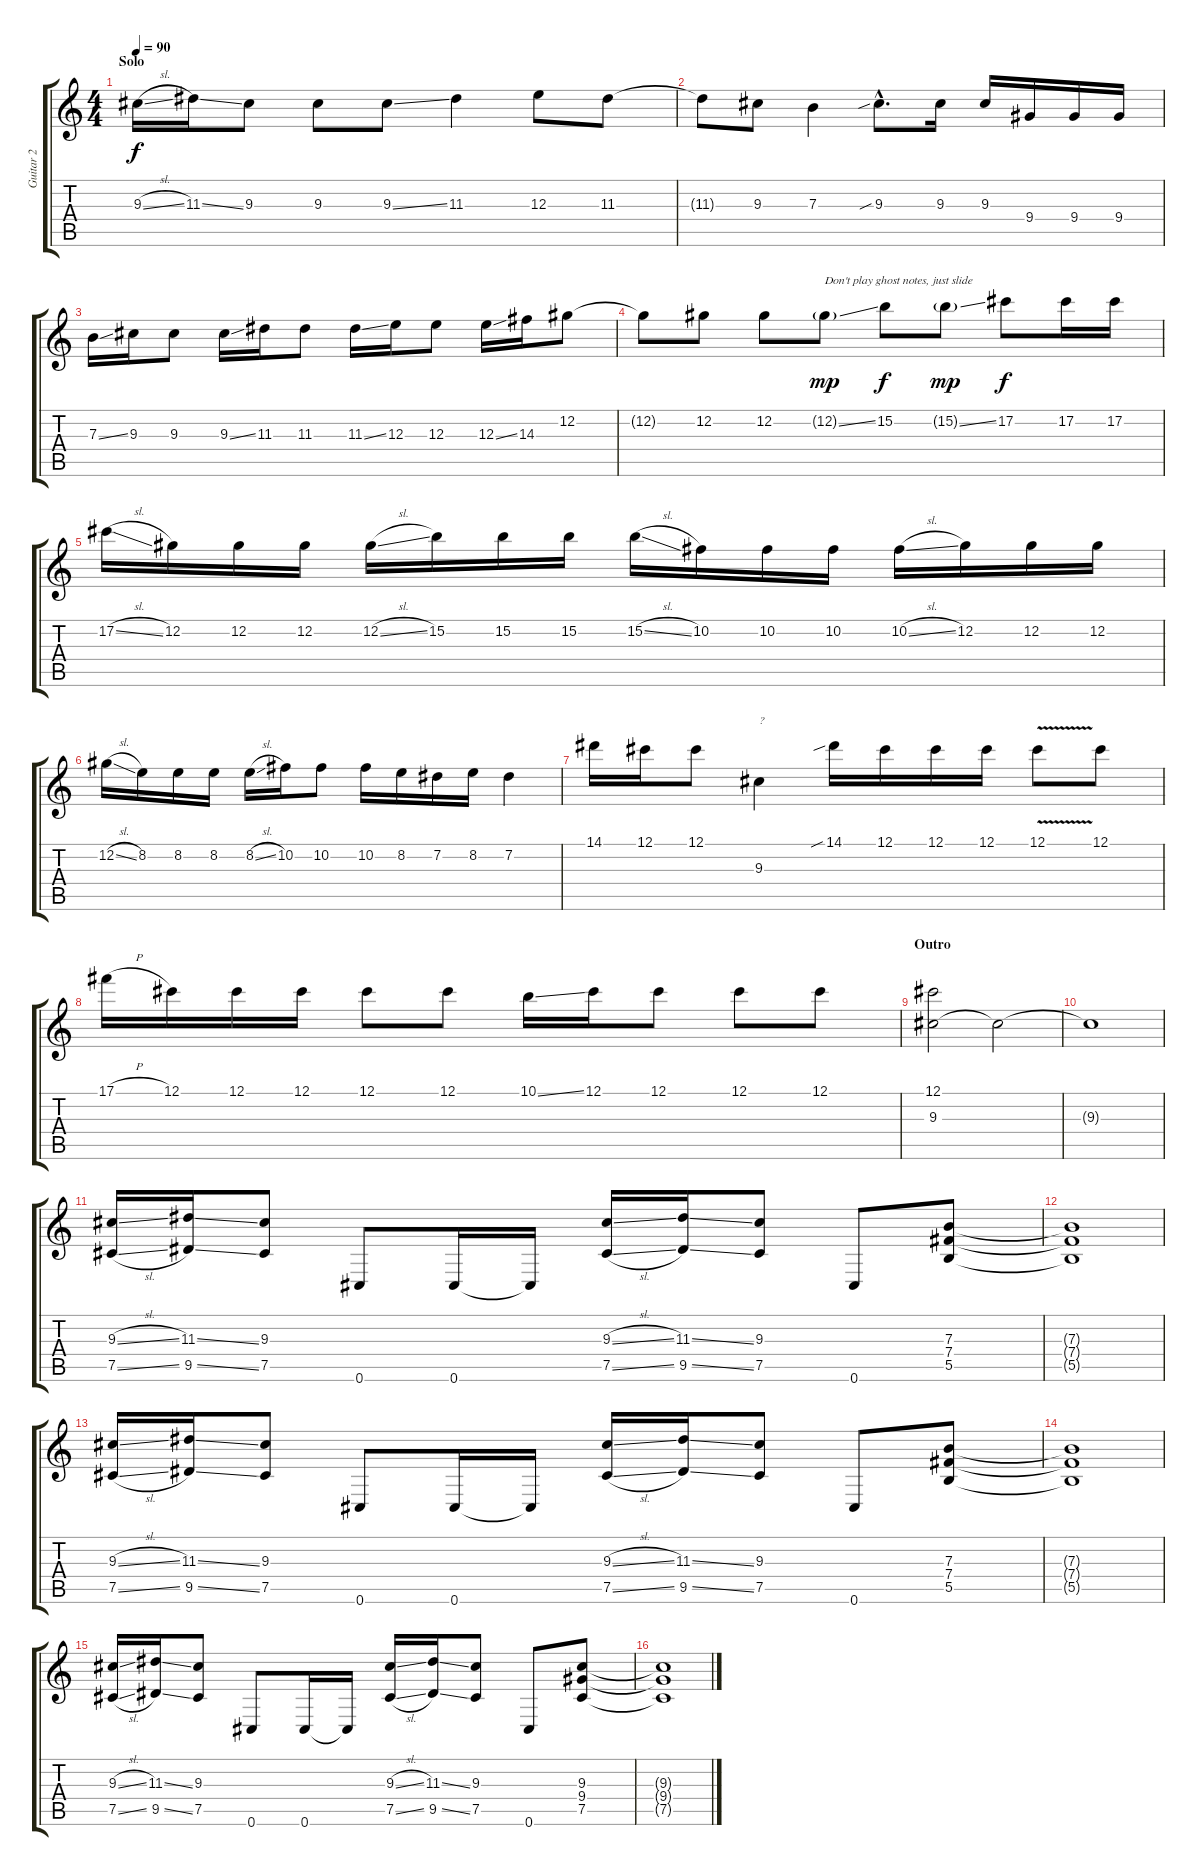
\track ("Guitar 2" "Guitar 2") {instrument distortionguitar}
\staff {score tabs}
\tuning (Db4 Ab3 E3 B2 Gb2 Db2) {hide}
\ts (4 4)
\section ("" "Solo")
\tempo 90
\clef g2
\ks c
9.3{sl}.16{dy f volume 16 balance 8 instrument overdrivenguitar} 11.3{ss}.16 9.3.8 9.3.8 9.3{ss}.8 11.3.4 12.3.8 11.3.8 |
11.3{t}.8 9.3.8 7.3.4 9.3{sib hac}.8{d} 9.3.16 9.3.16 9.4.16 9.4.16 9.4.16 |
7.3{ss}.16 9.3.16 9.3.8 9.3{ss}.16 11.3.16 11.3.8 11.3{ss}.16 12.3.16 12.3.8 12.3{ss}.16 14.3.16 12.2.8 |
12.2{t}.8 12.2.8 12.2.8 12.2{ss g}.8{txt "Don't play ghost notes, just slide" dy mp} 15.2.8{dy f} 15.2{ss g}.8{dy mp} 17.2.8{dy f} 17.2.16 17.2.16 |
17.2{sl}.16 12.2.16 12.2.16 12.2.16 12.2{sl}.16 15.2.16 15.2.16 15.2.16 15.2{sl}.16 10.2.16 10.2.16 10.2.16 10.2{sl}.16 12.2.16 12.2.16 12.2.16 |
12.2{sl}.16 8.2.16 8.2.16 8.2.16 8.2{sl}.16 10.2.16 10.2.8 10.2.16 8.2.16 7.2.16 8.2.16 7.2.4 |
14.1.16 12.1.16 12.1.8 9.3.4{txt "?"} 14.1{sib}.16 12.1.16 12.1.16 12.1.16 12.1{v}.8 12.1.8 |
17.1{h}.16 12.1.16 12.1.16 12.1.16 12.1.8 12.1.8 10.1{ss}.16 12.1.16 12.1.8 12.1.8 12.1.8 |
\section ("" "Outro")
(12.1 9.3).2 9.3{t}.2 |
9.3{t}.1 |
(9.3{sl} 7.5{sl}).16{volume 14 balance 16} (11.3{ss} 9.5{ss}).16 (9.3 7.5).8 0.6.8 0.6.16 0.6{t}.16 (9.3{sl} 7.5{sl}).16 (11.3{ss} 9.5{ss}).16 (9.3 7.5).8 0.6.8 (7.3 7.4 5.5).8 |
(7.3{t} 7.4{t} 5.5{t}).1 |
(9.3{sl} 7.5{sl}).16 (11.3{ss} 9.5{ss}).16 (9.3 7.5).8 0.6.8 0.6.16 0.6{t}.16 (9.3{sl} 7.5{sl}).16 (11.3{ss} 9.5{ss}).16 (9.3 7.5).8 0.6.8 (7.3 7.4 5.5).8 |
(7.3{t} 7.4{t} 5.5{t}).1 |
(9.3{sl} 7.5{sl}).16 (11.3{ss} 9.5{ss}).16 (9.3 7.5).8 0.6.8 0.6.16 0.6{t}.16 (9.3{sl} 7.5{sl}).16 (11.3{ss} 9.5{ss}).16 (9.3 7.5).8 0.6.8 (9.3 9.4 7.5).8 |
(9.3{t} 9.4{t} 7.5{t}).1
